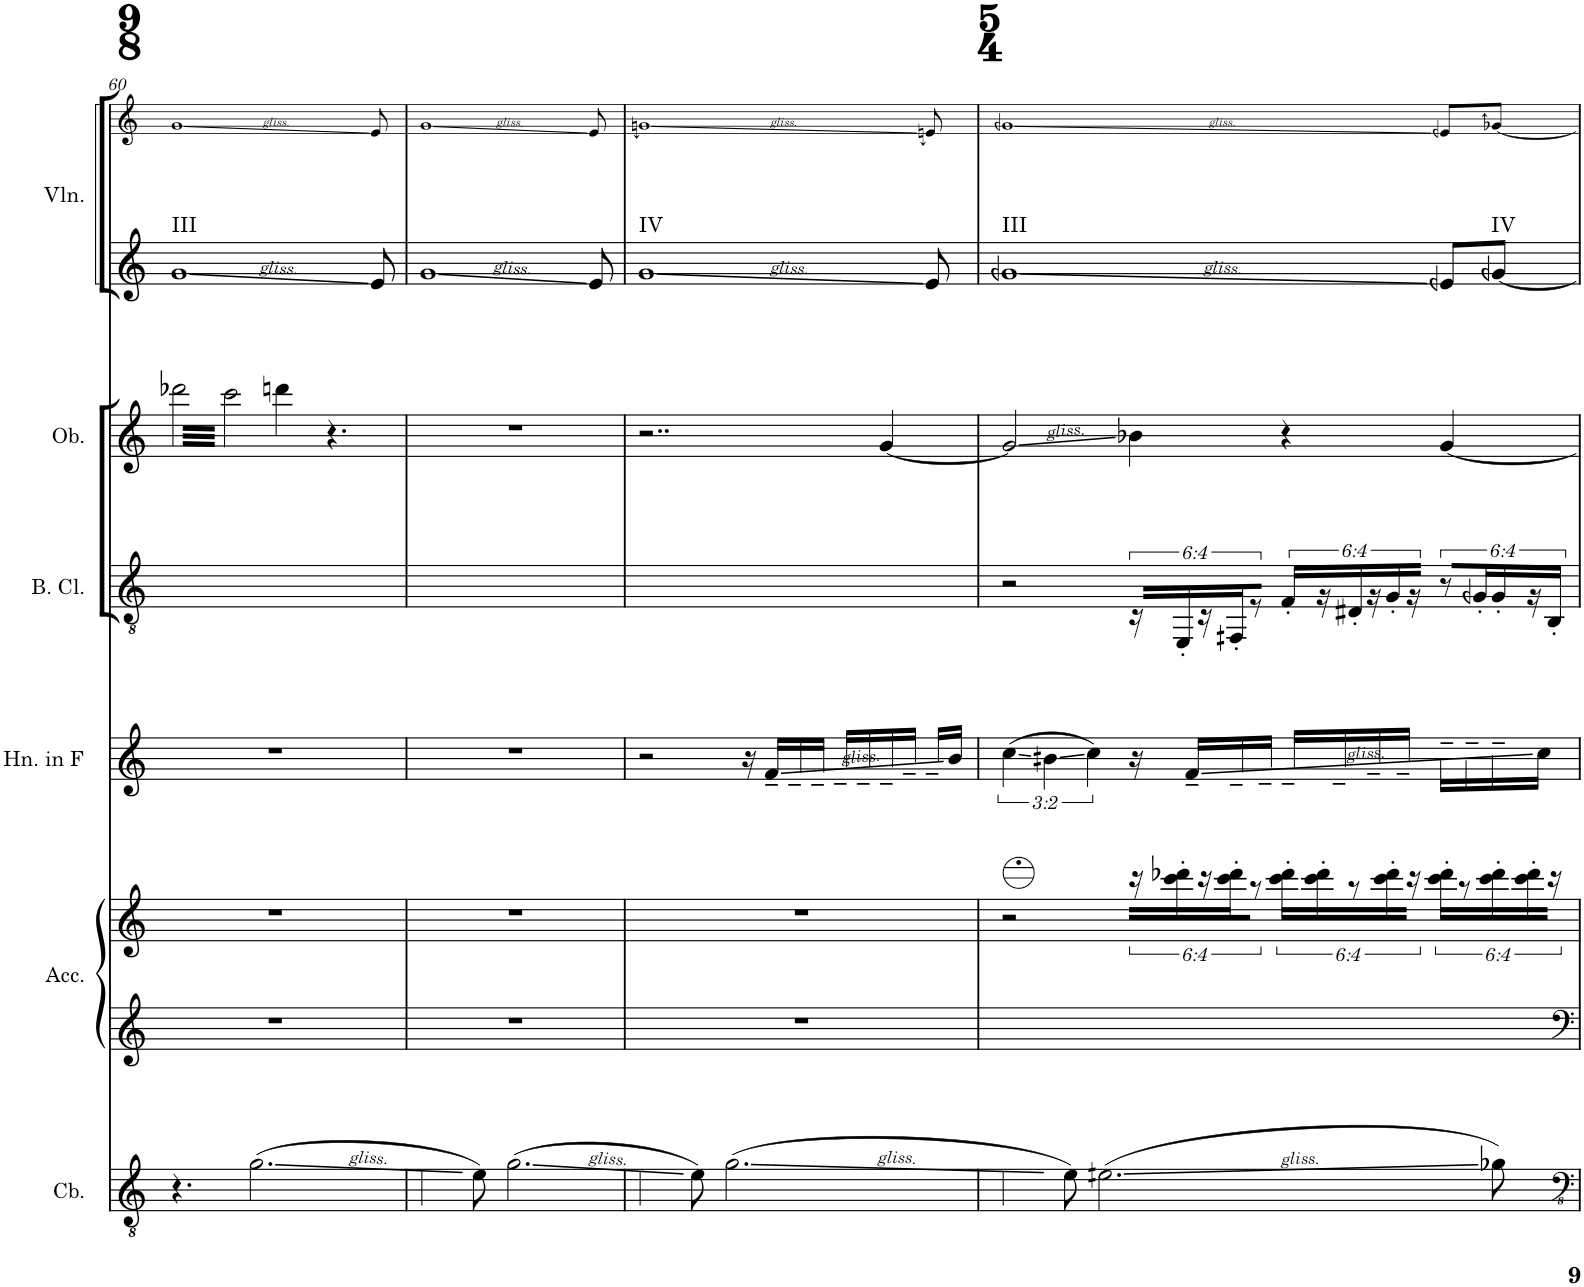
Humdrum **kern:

**kern	**kern	**kern	**kern	**kern	**kern	**kern	**kern
*part6	*part5	*part5	*part4	*part3	*part2	*part1	*part1
*staff8	*staff7	*staff6	*staff5	*staff4	*staff3	*staff2	*staff1
*I"Contrabass	*I"Accordion	*	*I"Horn in F	*I"Clarinet	*I"Oboe	*I"Solo Violin	*
*I'Cb.	*I'Acc.	*	*I'Hn. in F	*I'Cl.	*I'Ob.	*I'Vln.	*
!!LO:PB:g=z
*clefGv2	*clefG2	*clefG2	*clefG2	*clefGv2	*clefG2	*clefG2	*clefG2
*Trd7c12	*	*	*Trd4c7	*Trd1c2	*	*	*
*k[]	*k[]	*k[]	*k[]	*k[]	*k[]	*k[]	*k[]
*M9/8	*M9/8	*M9/8	*M9/8	*M9/8	*M9/8	*M9/8	*M9/8
=60	=60	=60	=60	=60	=60	=60	=60
!	!	!	!	!	!	!LO:TX:a:t=III	!
*	*	*	*	*	*tremolo	*	*
4.r	8%9r	8%9r	8%9r	1ryy	64ddd-X\LLLL	1g	1g
.	.	.	.	.	64ccc\	.	.
.	.	.	.	.	64ddd-X\	.	.
.	.	.	.	.	64ccc\	.	.
.	.	.	.	.	64ddd-X\	.	.
.	.	.	.	.	64ccc\	.	.
.	.	.	.	.	64ddd-X\	.	.
.	.	.	.	.	64ccc\	.	.
.	.	.	.	.	64ddd-X\	.	.
.	.	.	.	.	64ccc\	.	.
.	.	.	.	.	64ddd-X\	.	.
.	.	.	.	.	64ccc\	.	.
.	.	.	.	.	64ddd-X\	.	.
.	.	.	.	.	64ccc\	.	.
.	.	.	.	.	64ddd-X\	.	.
.	.	.	.	.	64ccc\	.	.
.	.	.	.	.	64ddd-X\	.	.
.	.	.	.	.	64ccc\	.	.
.	.	.	.	.	64ddd-X\	.	.
.	.	.	.	.	64ccc\	.	.
.	.	.	.	.	64ddd-X\	.	.
.	.	.	.	.	64ccc\	.	.
.	.	.	.	.	64ddd-X\	.	.
.	.	.	.	.	64ccc\	.	.
(2.g\	.	.	.	.	64ddd-X\	.	.
.	.	.	.	.	64ccc\	.	.
.	.	.	.	.	64ddd-X\	.	.
.	.	.	.	.	64ccc\	.	.
.	.	.	.	.	64ddd-X\	.	.
.	.	.	.	.	64ccc\	.	.
.	.	.	.	.	64ddd-X\	.	.
.	.	.	.	.	64ccc\JJJJ	.	.
*	*	*	*	*	*Xtremolo	*	*
.	.	.	.	.	4dddn\	.	.
.	.	.	.	.	.	.	.
.	.	.	.	.	.	.	.
.	.	.	.	.	.	.	.
.	.	.	.	.	.	.	.
.	.	.	.	.	.	.	.
.	.	.	.	.	.	.	.
.	.	.	.	.	.	.	.
.	.	.	.	.	.	.	.
.	.	.	.	.	.	.	.
.	.	.	.	.	.	.	.
.	.	.	.	.	.	.	.
.	.	.	.	.	.	.	.
.	.	.	.	.	.	.	.
.	.	.	.	.	.	.	.
.	.	.	.	.	.	.	.
.	.	.	.	.	4.r	.	.
.	.	.	.	8ryy	.	8e/	8e/
=61	=61	=61	=61	=61	=61	=61	=61
4f\	8%9r	8%9r	8%9r	1ryy	8%9r	1g	1g
8e\)	.	.	.	.	.	.	.
(2.g\	.	.	.	.	.	.	.
.	.	.	.	8ryy	.	8e/	8e/
=62	=62	=62	=62	=62	=62	=62	=62
!	!	!	!	!	!	!LO:TX:a:t=IV	!
4f\	8%9r	8%9r	2r	1ryy	2..r	1g	1gn
8e\)	.	.	.	.	.	.	.
(2.g\	.	.	.	.	.	.	.
.	.	.	16r	.	.	.	.
.	.	.	16f~/LL	.	.	.	.
.	.	.	16f~/	.	.	.	.
.	.	.	16f~/JJ	.	.	.	.
.	.	.	16g~/LL	.	.	.	.
.	.	.	16g~/	.	.	.	.
.	.	.	16g~/	.	[4g/	.	.
.	.	.	16a~/JJ	.	.	.	.
.	.	.	16a~/LL	8ryy	.	8e/	8en/
.	.	.	16b/JJ	.	.	.	.
=63	=63	=63	=63	=63	=63	=63	=63
*M5/4	*M5/4	*M5/4	*M5/4	*M5/4	*M5/4	*M5/4	*M5/4
!	!	!	!	!	!	!LO:TX:a:t=III	!
4f\	4G	2r	(6cc\	2r	2g/]	1gn	1gn
.	.	.	6bn\	.	.	.	.
8e\)	2ryy	.	.	.	.	.	.
.	.	.	6cc\)	.	.	.	.
(2.en\	.	.	.	.	.	.	.
.	.	24r	16r	24r	4b-X\	.	.
.	.	24ccc\' 24ddd-X\'	.	24EE'/	.	.	.
.	.	.	16f~/LL	.	.	.	.
.	.	24r	.	24r	.	.	.
.	.	24ccc\' 24ddd-\'J	16f~/	24FFn'/J	.	.	.
.	.	12raa	.	12r	.	.	.
.	.	.	16g~/JJ	.	.	.	.
.	2ryy	24ccc\' 24ddd-\'LL	16g~/LL	24F'/LL	4r	.	.
.	.	24ccc\' 24ddd-\'J	.	24r	.	.	.
.	.	.	16g~/	.	.	.	.
.	.	12r	.	24D#X'/	.	.	.
.	.	.	16a~/	24r	.	.	.
.	.	24ccc\' 24ddd-\'L	.	24G'/	.	.	.
.	.	.	16a~/JJ	.	.	.	.
.	.	24rccc	.	24r	.	.	.
.	.	24ccc\' 24ddd-\'KL	16b~\LL	12r	[4g/	8en/L	8en/L
.	.	12r	.	.	.	.	.
.	.	.	16b~\	.	.	.	.
.	.	.	.	24Gn'/L	.	.	.
!	!	!	!	!	!	!LO:TX:a:t=IV	!
8g-X\)	.	24ccc\' 24ddd-\'L	16cc~\	24G'/	.	[8gn/J	[8gn/J
.	.	24ccc\' 24ddd-\'	.	24r	.	.	.
.	.	.	16cc\JJ	.	.	.	.
.	.	24rccc	.	24BB'/JJ	.	.	.
=	=	=	=	=	=	=	=
*-	*-	*-	*-	*-	*-	*-	*-
